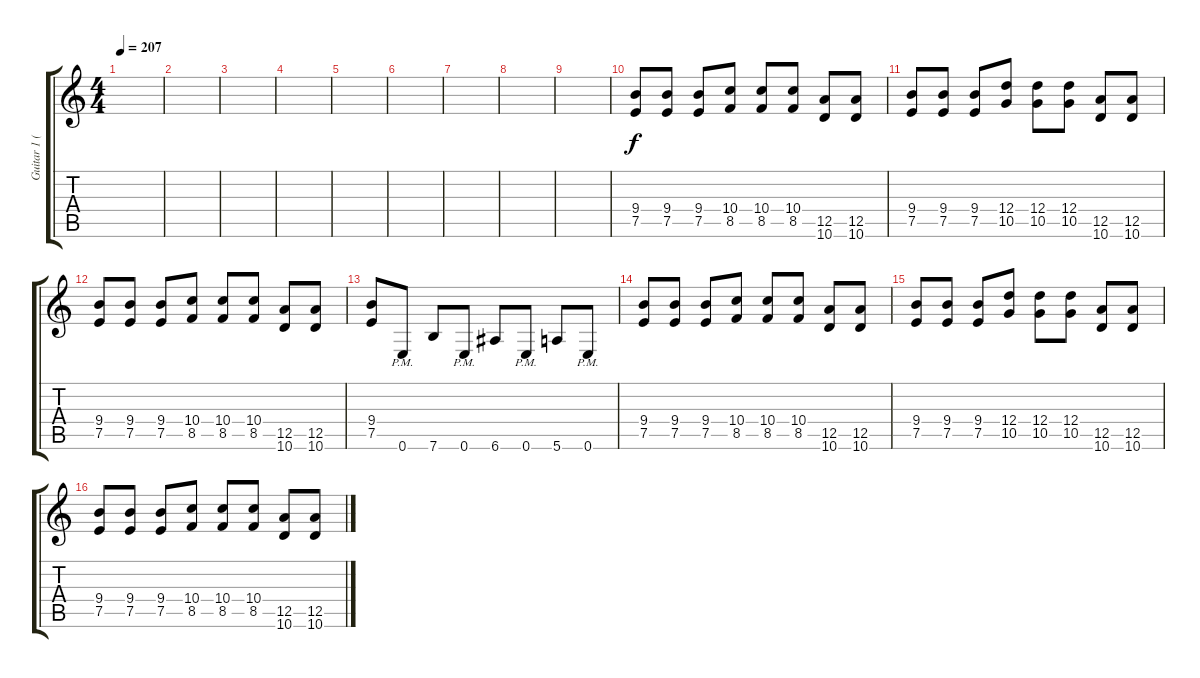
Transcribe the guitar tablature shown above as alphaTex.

\track ("Guitar 1 (Solo)" "Guitar 1 (") {instrument distortionguitar}
\staff {score tabs}
\tuning (E4 B3 G3 D3 A2 E2) {hide}
\ts (4 4)
\tempo 207
\clef g2
\ks c
|
|
|
|
|
|
|
|
|
(9.4 7.5).8 (9.4 7.5).8 (9.4 7.5).8 (10.4 8.5).8 (10.4 8.5).8 (10.4 8.5).8 (12.5 10.6).8 (12.5 10.6).8 |
(9.4 7.5).8 (9.4 7.5).8 (9.4 7.5).8 (12.4 10.5).8 (12.4 10.5).8 (12.4 10.5).8 (12.5 10.6).8 (12.5 10.6).8 |
(9.4 7.5).8 (9.4 7.5).8 (9.4 7.5).8 (10.4 8.5).8 (10.4 8.5).8 (10.4 8.5).8 (12.5 10.6).8 (12.5 10.6).8 |
(9.4 7.5).8 0.6{pm}.8 7.6.8 0.6{pm}.8 6.6.8 0.6{pm}.8 5.6.8 0.6{pm}.8 |
(9.4 7.5).8 (9.4 7.5).8 (9.4 7.5).8 (10.4 8.5).8 (10.4 8.5).8 (10.4 8.5).8 (12.5 10.6).8 (12.5 10.6).8 |
(9.4 7.5).8 (9.4 7.5).8 (9.4 7.5).8 (12.4 10.5).8 (12.4 10.5).8 (12.4 10.5).8 (12.5 10.6).8 (12.5 10.6).8 |
(9.4 7.5).8 (9.4 7.5).8 (9.4 7.5).8 (10.4 8.5).8 (10.4 8.5).8 (10.4 8.5).8 (12.5 10.6).8 (12.5 10.6).8
